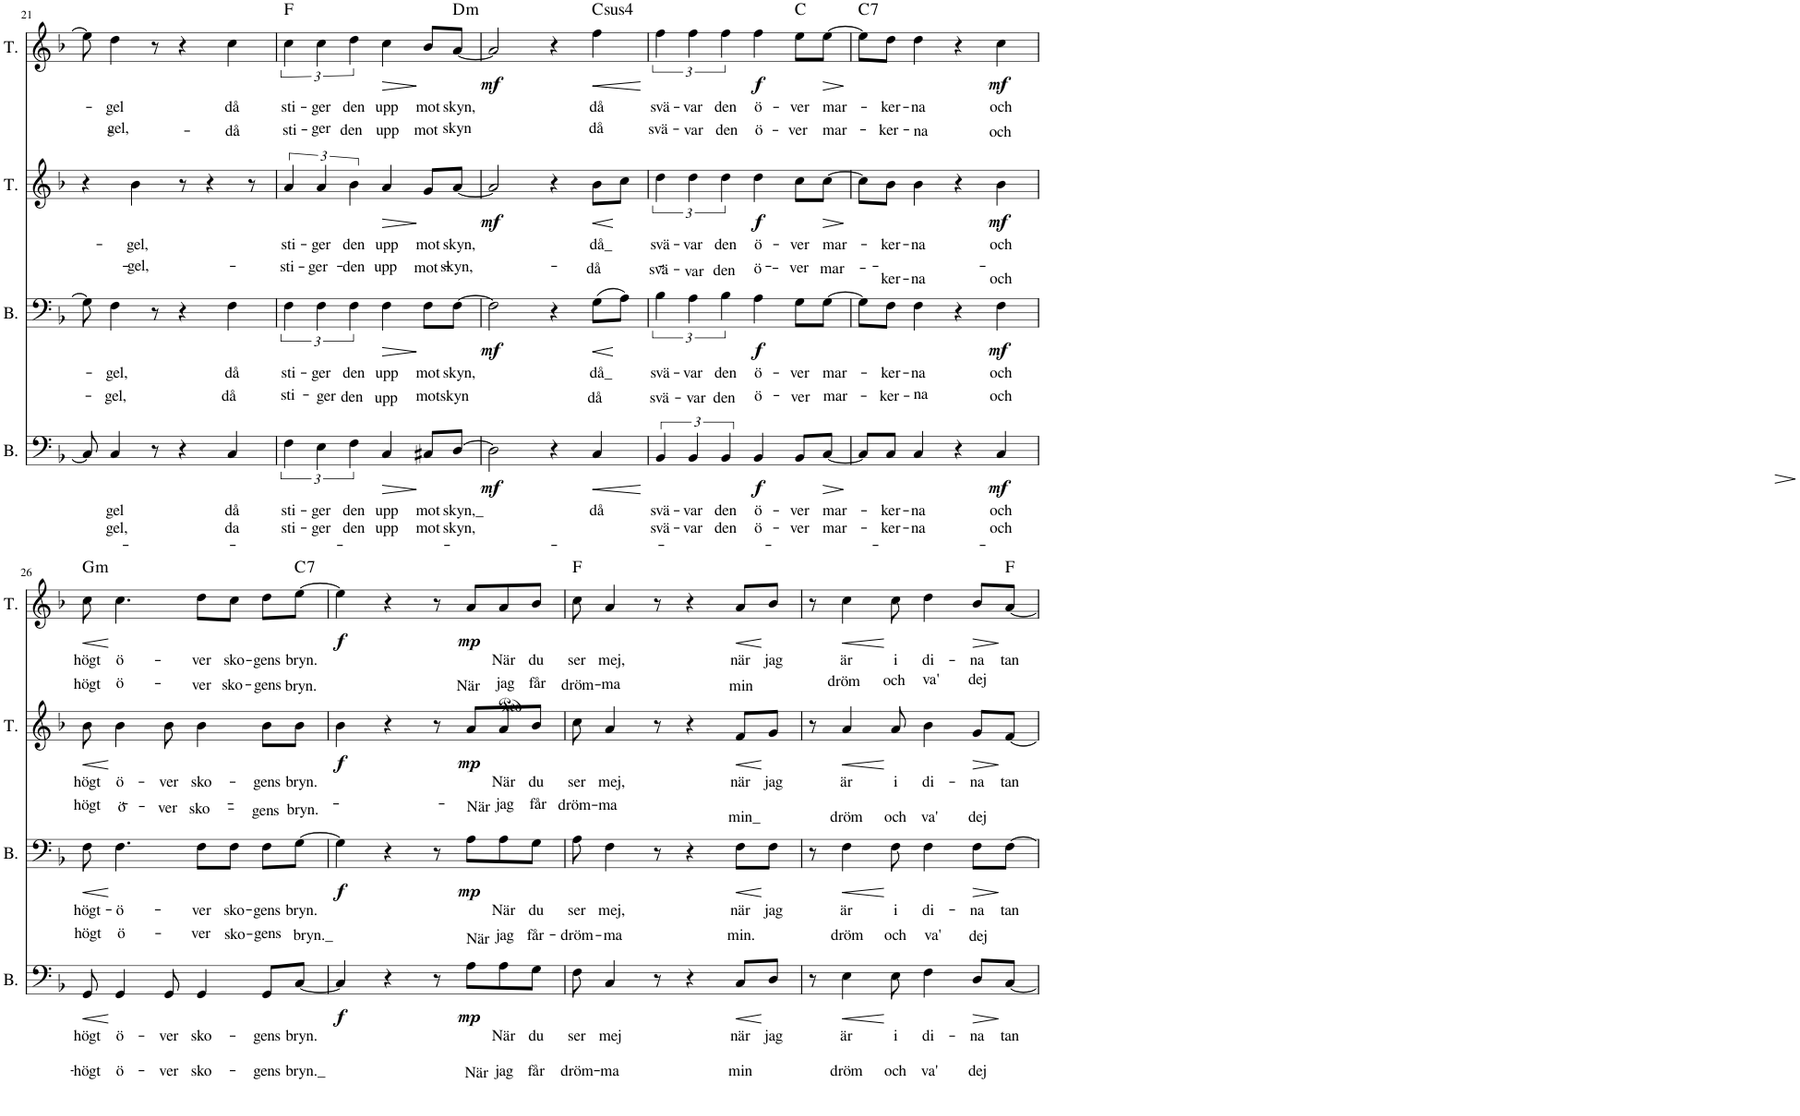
**kern	**text	**text	**text	**dynam	**kern	**text	**text	**text	**text	**dynam	**kern	**text	**text	**text	**dynam	**kern	**text	**text	**text	**dynam	**harte
*part4	*part4	*part4	*part4	*part4	*part3	*part3	*part3	*part3	*part3	*part3	*part2	*part2	*part2	*part2	*part2	*part1	*part1	*part1	*part1	*part1	*part1
*staff4	*staff4	*staff4	*staff4	*staff4	*staff3	*staff3	*staff3	*staff3	*staff3	*staff3	*staff2	*staff2	*staff2	*staff2	*staff2	*staff1	*staff1	*staff1	*staff1	*staff1	*
*I"Bass	*	*	*	*	*I"Bass	*	*	*	*	*	*I"Tenor	*	*	*	*	*I"Tenor	*	*	*	*	*
*I'B.	*	*	*	*	*I'B.	*	*	*	*	*	*I'T.	*	*	*	*	*I'T.	*	*	*	*	*
!!LO:PB:g=z
*clefF4	*	*	*	*	*clefF4	*	*	*	*	*	*clefG2	*	*	*	*	*clefG2	*	*	*	*	*
*k[b-]	*	*	*	*	*k[b-]	*	*	*	*	*	*k[b-]	*	*	*	*	*k[b-]	*	*	*	*	*
*M4/4	*	*	*	*	*M4/4	*	*	*	*	*	*M4/4	*	*	*	*	*M4/4	*	*	*	*	*
=21	=21	=21	=21	=21	=21	=21	=21	=21	=21	=21	=21	=21	=21	=21	=21	=21	=21	=21	=21	=21	=21
8C/]	.	.	.	.	8G\]	.	.	.	.	.	4r	.	.	.	.	8ee\]	.	.	.	.	.
!	!LO:LY:b	!LO:LY:b	!	!	!	!LO:LY:b	!	!LO:LY:b	!	!	!	!	!	!	!	!	!LO:LY:b	!LO:LY:b	!	!	!
4C/	gel	-gel,	.	.	4F\	-gel,	.	-gel,	.	.	.	.	.	.	.	4dd\	-gel	-gel,	.	.	.
!	!	!	!	!	!	!	!	!	!	!	!	!LO:LY:b	!	!LO:LY:b	!	!	!	!	!	!	!
.	.	.	.	.	.	.	.	.	.	.	4b-\	-gel,	.	gel,	.	.	.	.	.	.	.
8r	.	.	.	.	8r	.	.	.	.	.	.	.	.	.	.	8r	.	.	.	.	.
4r	.	.	.	.	4r	.	.	.	.	.	8r	.	.	.	.	4r	.	.	.	.	.
.	.	.	.	.	.	.	.	.	.	.	4r	.	.	.	.	.	.	.	.	.	.
!	!LO:LY:b	!LO:LY:b	!	!	!	!LO:LY:b	!	!LO:LY:b	!	!	!	!	!	!	!	!	!LO:LY:b	!	!LO:LY:b	!	!
4C/	då	da	.	.	4F\	då	.	då	.	.	.	.	.	.	.	4cc\	då	.	-då	.	.
.	.	.	.	.	.	.	.	.	.	.	8r	.	.	.	.	.	.	.	.	.	.
=22	=22	=22	=22	=22	=22	=22	=22	=22	=22	=22	=22	=22	=22	=22	=22	=22	=22	=22	=22	=22	=22
!	!LO:LY:b	!LO:LY:b	!	!	!	!LO:LY:b	!	!	!LO:LY:b	!	!	!LO:LY:b	!	!LO:LY:b	!	!	!LO:LY:b	!	!LO:LY:b	!	!
6F\	sti-	sti-	.	.	6F\	sti-	.	.	sti-	.	6a/	sti-	.	sti-	.	6cc\	sti-	.	sti-	.	F:maj
!	!LO:LY:b	!LO:LY:b	!	!	!	!LO:LY:b	!	!	!LO:LY:b	!	!	!LO:LY:b	!	!LO:LY:b	!	!	!LO:LY:b	!	!LO:LY:b	!	!
6E\	-ger	-ger	.	.	6F\	-ger	.	.	-ger	.	6a/	-ger	.	-ger	.	6cc\	-ger	.	-ger	.	.
!	!LO:LY:b	!LO:LY:b	!	!	!	!LO:LY:b	!	!LO:LY:b	!	!	!	!LO:LY:b	!	!LO:LY:b	!	!	!LO:LY:b	!	!LO:LY:b	!	!
6F\	den	den	.	.	6F\	den	.	den	.	.	6b-\	den	.	den	.	6dd\	den	.	den	.	.
!	!LO:LY:b	!LO:LY:b	!	!LO:HP:b	!	!LO:LY:b	!	!LO:LY:b	!	!LO:HP:b	!	!LO:LY:b	!	!LO:LY:b	!LO:HP:b	!	!LO:LY:b	!	!LO:LY:b	!LO:HP:b	!
4C/	upp	upp	.	>	4F\	upp	.	upp	.	>	4a/	upp	.	upp	>	4cc\	upp	.	upp	>	.
!	!LO:LY:b	!LO:LY:b	!	!	!	!LO:LY:b	!	!LO:LY:b	!	!	!	!LO:LY:b	!	!LO:LY:b	!	!	!LO:LY:b	!	!LO:LY:b	!	!
8C#X/L	mot	mot	.	]	8F\L	mot	.	mot	.	]	8g/L	mot	.	mot	]	8b-/L	mot	.	mot	]	.
!	!LO:LY:b	!LO:LY:b	!	!	!	!LO:LY:b	!	!LO:LY:b	!	!	!	!LO:LY:b	!	!LO:LY:b	!	!	!LO:LY:b	!	!LO:LY:b	!	!LO:H:kt=m
[8D/J	skyn,_	skyn,	.	.	[8F\J	skyn,	.	skyn	.	.	[8a/J	skyn,	.	skyn,	.	[8a/J	skyn,	.	skyn	.	D:min
=23	=23	=23	=23	=23	=23	=23	=23	=23	=23	=23	=23	=23	=23	=23	=23	=23	=23	=23	=23	=23	=23
!	!	!	!	!LO:DY:b	!	!	!	!	!	!LO:DY:b	!	!	!	!	!LO:DY:b	!	!	!	!	!LO:DY:b	!
2D\]	.	.	.	mf	2F\]	.	.	.	.	mf	2a/]	.	.	.	mf	2a/]	.	.	.	mf	.
4r	.	.	.	.	4r	.	.	.	.	.	4r	.	.	.	.	4r	.	.	.	.	.
!	!LO:LY:b	!	!	!LO:HP:b	!	!LO:LY:b	!	!LO:LY:b	!	!LO:HP:b	!	!LO:LY:b	!	!LO:LY:b	!LO:HP:b	!	!LO:LY:b	!	!LO:LY:b	!LO:HP:b	!LO:H:kt=4
4C/	då	.	.	<	(8G\L	då_	.	då	.	<	8b-\L	då_	.	då	<	4ff\	då	.	då	<	C:sus4
.	.	.	.	.	8A\J)	.	.	.	.	[	8cc\J	.	.	.	[	.	.	.	.	.	.
.	.	.	.	[	.	.	.	.	.	.	.	.	.	.	.	.	.	.	.	[	.
=24	=24	=24	=24	=24	=24	=24	=24	=24	=24	=24	=24	=24	=24	=24	=24	=24	=24	=24	=24	=24	=24
!	!LO:LY:b	!LO:LY:b	!	!	!	!LO:LY:b	!	!LO:LY:b	!	!	!	!LO:LY:b	!	!LO:LY:b	!	!	!LO:LY:b	!	!LO:LY:b	!	!
6BB-/	svä-	svä-	.	.	6B-\	svä-	.	svä-	.	.	6dd\	svä-	.	svä-	.	6ff\	svä-	.	svä-	.	.
!	!LO:LY:b	!LO:LY:b	!	!	!	!LO:LY:b	!	!LO:LY:b	!	!	!	!LO:LY:b	!	!LO:LY:b	!	!	!LO:LY:b	!	!LO:LY:b	!	!
6BB-/	-var	-var	.	.	6A\	-var	.	-var	.	.	6dd\	-var	.	-var	.	6ff\	-var	.	-var	.	.
!	!LO:LY:b	!LO:LY:b	!	!	!	!LO:LY:b	!	!LO:LY:b	!	!	!	!LO:LY:b	!	!LO:LY:b	!	!	!LO:LY:b	!	!LO:LY:b	!	!
6BB-/	den	den	.	.	6B-\	den	.	den	.	.	6dd\	den	.	den	.	6ff\	den	.	den	.	.
!	!LO:LY:b	!LO:LY:b	!	!LO:DY:b	!	!LO:LY:b	!	!LO:LY:b	!	!LO:DY:b	!	!LO:LY:b	!	!LO:LY:b	!LO:DY:b	!	!LO:LY:b	!	!LO:LY:b	!LO:DY:b	!
4BB-/	ö-	ö-	.	f	4A\	ö-	.	ö-	.	f	4dd\	ö-	.	ö-	f	4ff\	ö-	.	ö-	f	.
!	!LO:LY:b	!LO:LY:b	!	!	!	!LO:LY:b	!	!LO:LY:b	!	!	!	!LO:LY:b	!	!LO:LY:b	!	!	!LO:LY:b	!	!LO:LY:b	!	!
8BB-/L	-ver	-ver	.	.	8G\L	-ver	.	-ver	.	.	8cc\L	-ver	.	-ver	.	8ee\L	-ver	.	-ver	.	C:maj
!	!LO:LY:b	!LO:LY:b	!	!LO:HP:b	!	!LO:LY:b	!	!LO:LY:b	!	!LO:HP:b	!	!LO:LY:b	!	!LO:LY:b	!LO:HP:b	!	!LO:LY:b	!	!LO:LY:b	!LO:HP:b	!
[8C/J	mar-	mar-	.	>	[8G\J	mar-	.	mar-	.	>	[8cc\J	mar-	.	mar-	>	[8ee\J	mar-	.	mar-	>	.
.	.	.	.	]	.	.	.	.	.	]	.	.	.	.	]	.	.	.	.	]	.
=25	=25	=25	=25	=25	=25	=25	=25	=25	=25	=25	=25	=25	=25	=25	=25	=25	=25	=25	=25	=25	=25
!	!	!	!	!	!	!	!	!	!	!	!	!	!	!	!	!	!	!	!	!	!LO:H:kt=7
8C/L]	.	.	.	.	8G\L]	.	.	.	.	.	8cc\L]	.	.	.	.	8ee\L]	.	.	.	.	C:7
!	!LO:LY:b	!LO:LY:b	!	!	!	!LO:LY:b	!	!LO:LY:b	!	!	!	!LO:LY:b	!	!LO:LY:b	!	!	!LO:LY:b	!	!LO:LY:b	!	!
8C/J	-ker-	-ker-	.	.	8F\J	-ker-	.	-ker-	.	.	8b-\J	-ker-	.	-ker-	.	8dd\J	-ker-	.	-ker-	.	.
!	!LO:LY:b	!LO:LY:b	!	!	!	!LO:LY:b	!	!LO:LY:b	!	!	!	!LO:LY:b	!	!LO:LY:b	!	!	!LO:LY:b	!	!LO:LY:b	!	!
4C/	-na	-na	.	.	4F\	-na	.	-na	.	.	4b-\	-na	.	-na	.	4dd\	-na	.	-na	.	.
4r	.	.	.	.	4r	.	.	.	.	.	4r	.	.	.	.	4r	.	.	.	.	.
!	!LO:LY:b	!LO:LY:b	!	!LO:DY:b	!	!LO:LY:b	!	!LO:LY:b	!	!LO:DY:b	!	!LO:LY:b	!	!LO:LY:b	!LO:DY:b	!	!LO:LY:b	!	!LO:LY:b	!LO:DY:b	!
4C/	och	och	.	mf	4F\	och	.	och	.	mf	4b-\	och	.	och	mf	4cc\	och	.	och	mf	.
!!LO:LB:g=z
=26	=26	=26	=26	=26	=26	=26	=26	=26	=26	=26	=26	=26	=26	=26	=26	=26	=26	=26	=26	=26	=26
!	!LO:LY:b	!	!LO:LY:b	!LO:HP:b	!	!LO:LY:b	!	!LO:LY:b	!	!LO:HP:b	!	!LO:LY:b	!	!LO:LY:b	!LO:HP:b	!	!LO:LY:b	!	!LO:LY:b	!LO:HP:b	!LO:H:kt=m
8GG/	högt	.	högt	<	8F\	högt-	.	högt	.	<	8b-\	högt	.	högt	<	8cc\	högt	.	högt	<	G:min
!	!LO:LY:b	!	!LO:LY:b	!	!	!LO:LY:b	!	!LO:LY:b	!	!	!	!LO:LY:b	!	!LO:LY:b	!	!	!LO:LY:b	!	!LO:LY:b	!	!
4GG/	ö-	.	ö-	[	4.F\	-ö-	.	ö-	.	[	4b-\	ö-	.	ö-	[	4.cc\	ö-	.	ö-	[	.
!	!LO:LY:b	!	!LO:LY:b	!	!	!	!	!	!	!	!	!LO:LY:b	!	!LO:LY:b	!	!	!	!	!	!	!
8GG/	-ver	.	-ver	.	.	.	.	.	.	.	8b-\	-ver	.	-ver	.	.	.	.	.	.	.
!	!LO:LY:b	!	!LO:LY:b	!	!	!LO:LY:b	!	!LO:LY:b	!	!	!	!LO:LY:b	!	!LO:LY:b	!	!	!LO:LY:b	!	!LO:LY:b	!	!
4GG/	sko-	.	sko-	.	8F\L	-ver	.	-ver	.	.	4b-\	sko-	.	sko-	.	8dd\L	-ver	.	-ver	.	.
!	!	!	!	!	!	!LO:LY:b	!	!LO:LY:b	!	!	!	!	!	!	!	!	!LO:LY:b	!	!LO:LY:b	!	!
.	.	.	.	.	8F\J	sko-	.	sko-	.	.	.	.	.	.	.	8cc\J	sko-	.	sko-	.	.
!	!LO:LY:b	!	!LO:LY:b	!	!	!LO:LY:b	!	!LO:LY:b	!	!	!	!LO:LY:b	!	!LO:LY:b	!	!	!LO:LY:b	!	!LO:LY:b	!	!
8GG/L	-gens	.	-gens	.	8F\L	-gens	.	-gens	.	.	8b-\L	-gens	.	-gens	.	8dd\L	-gens	.	-gens	.	.
!	!LO:LY:b	!	!LO:LY:b	!	!	!LO:LY:b	!	!LO:LY:b	!	!	!	!LO:LY:b	!	!LO:LY:b	!	!	!LO:LY:b	!	!LO:LY:b	!	!LO:H:kt=7
[8C/J	bryn.	.	bryn._	.	[8G\J	bryn.	.	bryn._	.	.	8b-\J	bryn.	.	bryn.	.	[8ee\J	bryn.	.	bryn.	.	C:7
=27	=27	=27	=27	=27	=27	=27	=27	=27	=27	=27	=27	=27	=27	=27	=27	=27	=27	=27	=27	=27	=27
!	!	!	!	!LO:DY:b	!	!	!	!	!	!LO:DY:b	!	!	!	!	!LO:DY:b	!	!	!	!	!LO:DY:b	!
4C/]	.	.	.	f	4G\]	.	.	.	.	f	4b-\	.	.	.	f	4ee\]	.	.	.	f	.
4r	.	.	.	.	4r	.	.	.	.	.	4r	.	.	.	.	4r	.	.	.	.	.
8r	.	.	.	.	8r	.	.	.	.	.	8r	.	.	.	.	8r	.	.	.	.	.
!	!LO:LY:b	!	!	!LO:DY:b	!	!LO:LY:b	!	!	!	!LO:DY:b	!	!LO:LY:b	!	!	!LO:DY:b	!	!LO:LY:b	!	!	!LO:DY:b	!
8A\L	När	.	.	mp	8A\L	När	.	.	.	mp	8a/L	När	.	.	mp	8a/L	När	.	.	mp	.
!	!LO:LY:b	!	!LO:LY:b	!	!	!LO:LY:b	!	!LO:LY:b	!	!	!	!LO:LY:b	!LO:LY:b	!	!	!	!LO:LY:b	!	!LO:LY:b	!	!
8A\	När	.	jag	.	8A\	När	.	jag	.	.	8a/	När	jag	.	.	8a/	När	.	jag	.	.
!	!LO:LY:b	!	!LO:LY:b	!	!	!LO:LY:b	!	!LO:LY:b	!	!	!	!LO:LY:b	!	!LO:LY:b	!	!	!LO:LY:b	!	!LO:LY:b	!	!
8G\J	du	.	får	.	8G\J	du	.	får-	.	.	8b-/J	du	.	får	.	8b-/J	du	.	får	.	.
=28	=28	=28	=28	=28	=28	=28	=28	=28	=28	=28	=28	=28	=28	=28	=28	=28	=28	=28	=28	=28	=28
!	!LO:LY:b	!	!LO:LY:b	!	!	!LO:LY:b	!	!LO:LY:b	!	!	!	!LO:LY:b	!	!LO:LY:b	!	!	!LO:LY:b	!	!LO:LY:b	!	!
8F\	ser	.	dröm-	.	8A\	ser	.	-dröm-	.	.	8cc\	ser	.	dröm-	.	8cc\	ser	.	dröm-	.	F:maj
!	!LO:LY:b	!	!LO:LY:b	!	!	!LO:LY:b	!	!LO:LY:b	!	!	!	!LO:LY:b	!	!LO:LY:b	!	!	!LO:LY:b	!	!LO:LY:b	!	!
4C/	mej	.	-ma	.	4F\	mej,	.	-ma	.	.	4a/	mej,	.	-ma	.	4a/	mej,	.	-ma	.	.
8r	.	.	.	.	8r	.	.	.	.	.	8r	.	.	.	.	8r	.	.	.	.	.
4r	.	.	.	.	4r	.	.	.	.	.	4r	.	.	.	.	4r	.	.	.	.	.
!	!LO:LY:b	!	!LO:LY:b	!LO:HP:b	!	!LO:LY:b	!	!LO:LY:b	!	!LO:HP:b	!	!LO:LY:b	!	!LO:LY:b	!LO:HP:b	!	!LO:LY:b	!	!LO:LY:b	!LO:HP:b	!
8C/L	när	.	min	<	8F\L	när	.	min.	.	<	8f/L	när	.	min_	<	8a/L	när	.	min	<	.
!	!LO:LY:b	!	!	!	!	!LO:LY:b	!	!	!	!	!	!LO:LY:b	!	!	!	!	!LO:LY:b	!	!	!	!
8D/J	jag	.	.	[	8F\J	jag	.	.	.	[	8g/J	jag	.	.	[	8b-/J	jag	.	.	[	.
=29	=29	=29	=29	=29	=29	=29	=29	=29	=29	=29	=29	=29	=29	=29	=29	=29	=29	=29	=29	=29	=29
8r	.	.	.	.	8r	.	.	.	.	.	8r	.	.	.	.	8r	.	.	.	.	.
!	!LO:LY:b	!	!LO:LY:b	!LO:HP:b	!	!LO:LY:b	!	!LO:LY:b	!	!LO:HP:b	!	!LO:LY:b	!	!LO:LY:b	!LO:HP:b	!	!LO:LY:b	!	!LO:LY:b	!LO:HP:b	!
4E\	är	.	dröm	<	4F\	är	.	dröm	.	<	4a/	är	.	dröm	<	4cc\	är	.	dröm	<	.
!	!LO:LY:b	!	!LO:LY:b	!	!	!LO:LY:b	!	!LO:LY:b	!	!	!	!LO:LY:b	!	!LO:LY:b	!	!	!LO:LY:b	!	!LO:LY:b	!	!
8E\	i	.	och	[	8F\	i	.	och	.	[	8a/	i	.	och	[	8cc\	i	.	och	[	.
!	!LO:LY:b	!	!LO:LY:b	!	!	!LO:LY:b	!	!LO:LY:b	!	!	!	!LO:LY:b	!	!LO:LY:b	!	!	!LO:LY:b	!	!LO:LY:b	!	!
4F\	di-	.	va'	.	4F\	di-	.	va'	.	.	4b-\	di-	.	va'	.	4dd\	di-	.	va'	.	.
!	!LO:LY:b	!	!LO:LY:b	!LO:HP:b	!	!LO:LY:b	!	!LO:LY:b	!	!LO:HP:b	!	!LO:LY:b	!	!LO:LY:b	!LO:HP:b	!	!LO:LY:b	!	!LO:LY:b	!LO:HP:b	!
8D/L	-na	.	dej	>	8F\L	-na	.	dej	.	>	8g/L	-na	.	dej	>	8b-/L	-na	.	dej	>	.
!	!LO:LY:b	!	!	!	!	!LO:LY:b	!	!	!	!	!	!LO:LY:b	!	!	!	!	!LO:LY:b	!	!	!	!
[8C/J	tan	.	.	]	[8F\J	tan	.	.	.	]	[8f/J	tan	.	.	]	[8a/J	tan	.	.	]	F:maj
=	=	=	=	=	=	=	=	=	=	=	=	=	=	=	=	=	=	=	=	=	=
*-	*-	*-	*-	*-	*-	*-	*-	*-	*-	*-	*-	*-	*-	*-	*-	*-	*-	*-	*-	*-	*-
